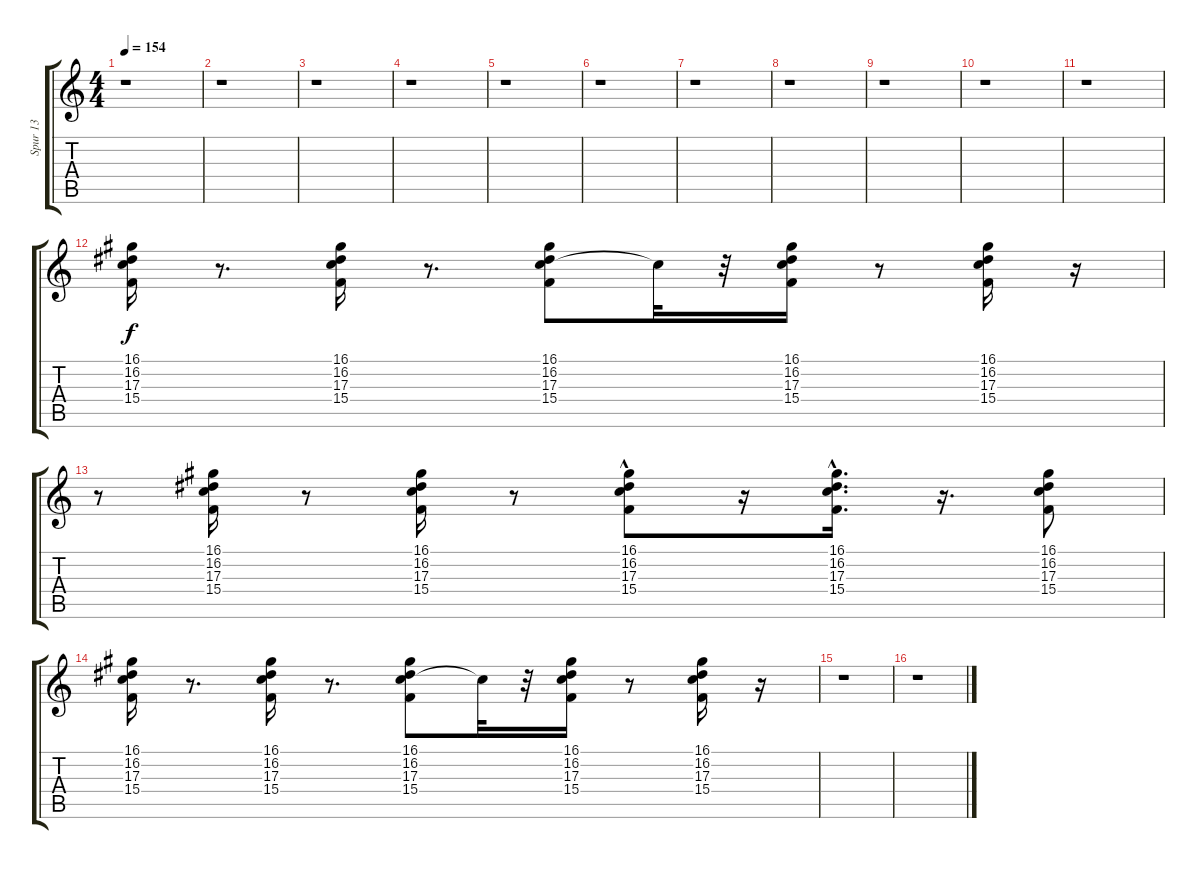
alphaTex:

\track ("Spur 13" "Spur 13") {instrument acousticgrandpiano}
\staff {score tabs}
\tuning (E4 B3 G3 D3 A2 E2) {hide}
\ts (4 4)
\tempo 154
\clef g2
\ks c
r.1{dy f} |
r.1 |
r.1 |
r.1 |
r.1 |
r.1 |
r.1 |
r.1 |
r.1 |
r.1 |
r.1 |
(16.1 16.2 17.3 15.4).16{volume 8 balance 6 instrument electricgrandpiano} r.8{d} (16.1 16.2 17.3 15.4).16 r.8{d} (16.1 16.2 17.3 15.4).8 17.3{t}.32 r.32 (16.1 16.2 17.3 15.4).16 r.8 (16.1 16.2 17.3 15.4).16 r.16 |
r.8 (16.1 16.2 17.3 15.4).16 r.8 (16.1 16.2 17.3 15.4).16 r.8 (16.1 16.2 17.3 15.4{hac}).8 r.16 (16.1 16.2 17.3{hac} 15.4{hac}).16{d} r.16{d} (16.1 16.2 17.3 15.4).8 |
(16.1 16.2 17.3 15.4).16 r.8{d} (16.1 16.2 17.3 15.4).16 r.8{d} (16.1 16.2 17.3 15.4).8 17.3{t}.32 r.32 (16.1 16.2 17.3 15.4).16 r.8 (16.1 16.2 17.3 15.4).16 r.16 |
r.1 |
r.1
